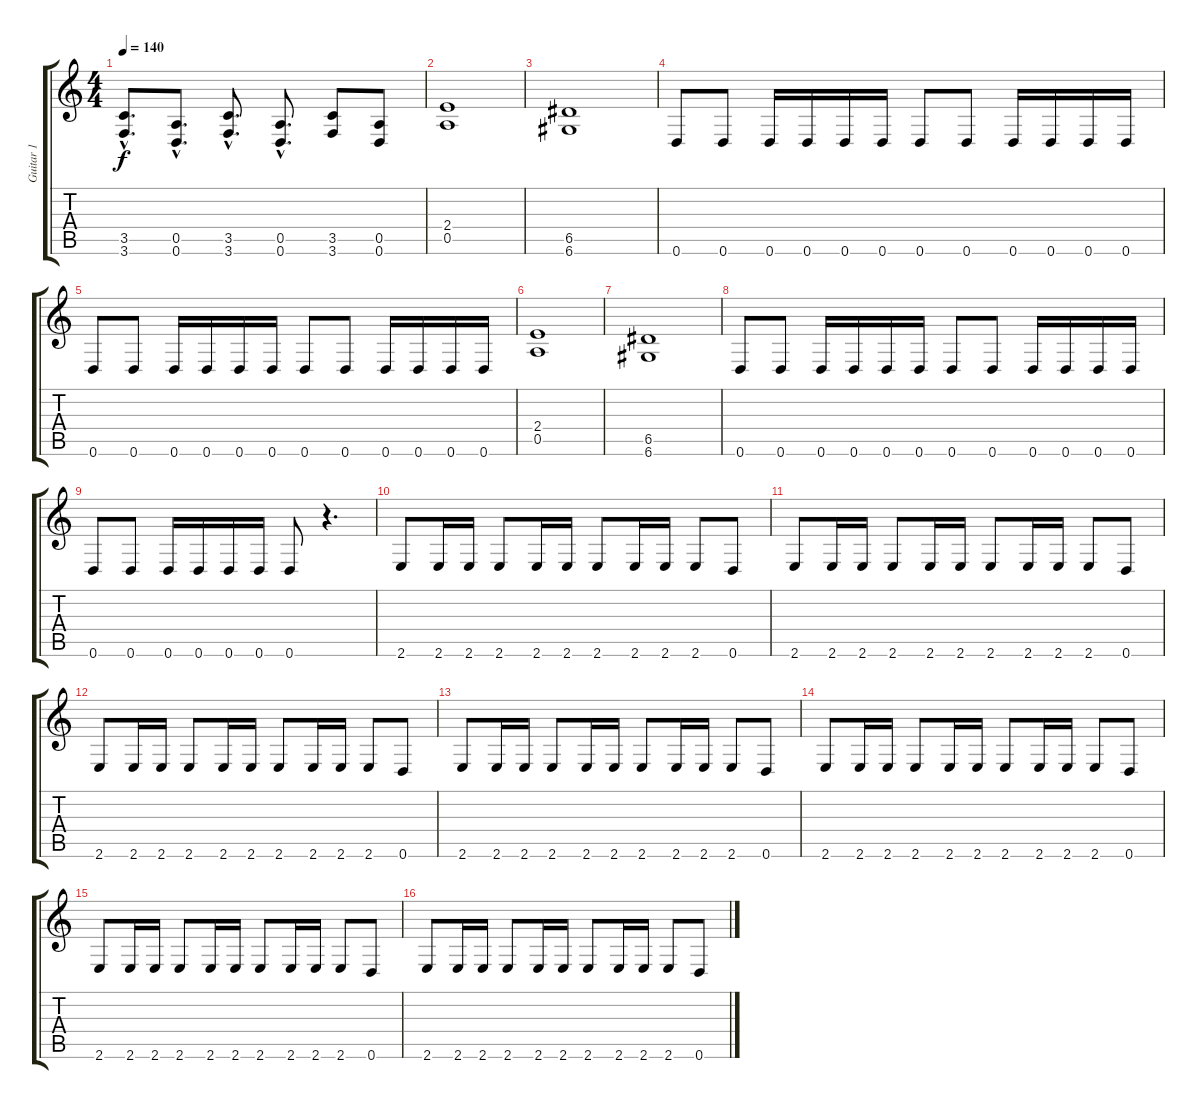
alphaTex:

\track ("Guitar 1" "Guitar 1") {instrument distortionguitar}
\staff {score tabs}
\tuning (E4 B3 G3 D3 A2 D2) {hide}
\ts (4 4)
\tempo 140
\clef g2
\ks c
(3.5{hac} 3.6{hac}).8{d dy f} (0.5{hac} 0.6{hac}).8{d} (3.5{hac} 3.6{hac}).8{d} (0.5{hac} 0.6{hac}).8{d} (3.5 3.6).8 (0.5 0.6).8 |
(2.4 0.5).1 |
(6.5 6.6).1 |
0.6.8 0.6.8 0.6.16 0.6.16 0.6.16 0.6.16 0.6.8 0.6.8 0.6.16 0.6.16 0.6.16 0.6.16 |
0.6.8 0.6.8 0.6.16 0.6.16 0.6.16 0.6.16 0.6.8 0.6.8 0.6.16 0.6.16 0.6.16 0.6.16 |
(2.4 0.5).1 |
(6.5 6.6).1 |
0.6.8 0.6.8 0.6.16 0.6.16 0.6.16 0.6.16 0.6.8 0.6.8 0.6.16 0.6.16 0.6.16 0.6.16 |
0.6.8 0.6.8 0.6.16 0.6.16 0.6.16 0.6.16 0.6.8 r.4{d} |
2.6.8 2.6.16 2.6.16 2.6.8 2.6.16 2.6.16 2.6.8 2.6.16 2.6.16 2.6.8 0.6.8 |
2.6.8 2.6.16 2.6.16 2.6.8 2.6.16 2.6.16 2.6.8 2.6.16 2.6.16 2.6.8 0.6.8 |
2.6.8 2.6.16 2.6.16 2.6.8 2.6.16 2.6.16 2.6.8 2.6.16 2.6.16 2.6.8 0.6.8 |
2.6.8 2.6.16 2.6.16 2.6.8 2.6.16 2.6.16 2.6.8 2.6.16 2.6.16 2.6.8 0.6.8 |
2.6.8 2.6.16 2.6.16 2.6.8 2.6.16 2.6.16 2.6.8 2.6.16 2.6.16 2.6.8 0.6.8 |
2.6.8 2.6.16 2.6.16 2.6.8 2.6.16 2.6.16 2.6.8 2.6.16 2.6.16 2.6.8 0.6.8 |
2.6.8 2.6.16 2.6.16 2.6.8 2.6.16 2.6.16 2.6.8 2.6.16 2.6.16 2.6.8 0.6.8
